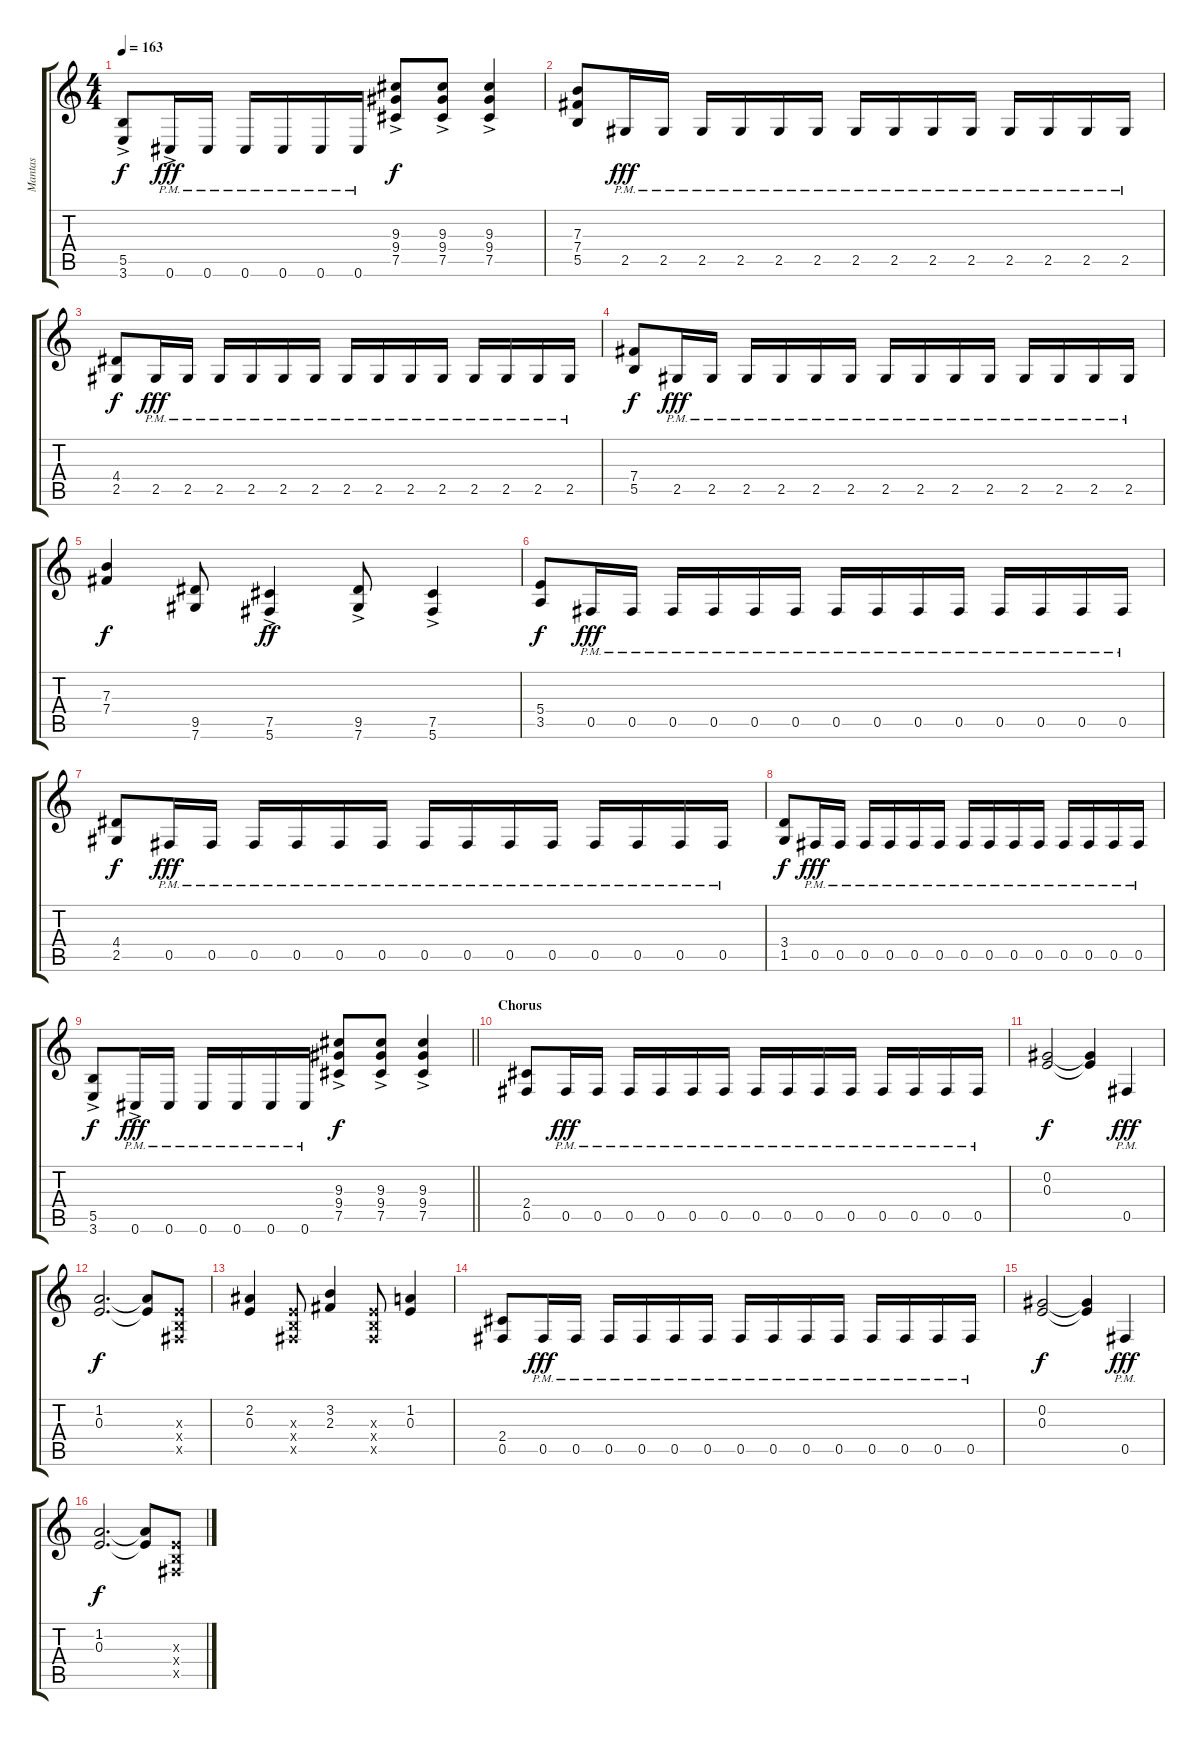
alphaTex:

\track ("Mantas" "Mantas") {instrument distortionguitar}
\staff {score tabs}
\tuning (Db4 Ab3 E3 B2 Gb2 Db2) {hide}
\ts (4 4)
\tempo 163
\clef g2
\ks c
(5.5{ac} 3.6{ac}).8{dy f} 0.6{ac pm}.16{dy fff} 0.6{pm}.16 0.6{pm}.16 0.6{pm}.16 0.6{pm}.16 0.6{pm}.16 (9.3{ac} 9.4{ac} 7.5{ac}).8{dy f} (9.3{ac} 9.4{ac} 7.5{ac}).8 (9.3{ac} 9.4{ac} 7.5{ac}).4 |
(7.3 7.4 5.5).8 2.5{pm}.16{dy fff} 2.5{pm}.16 2.5{pm}.16 2.5{pm}.16 2.5{pm}.16 2.5{pm}.16 2.5{pm}.16 2.5{pm}.16 2.5{pm}.16 2.5{pm}.16 2.5{pm}.16 2.5{pm}.16 2.5{pm}.16 2.5{pm}.16 |
(4.4 2.5).8{dy f} 2.5{pm}.16{dy fff} 2.5{pm}.16 2.5{pm}.16 2.5{pm}.16 2.5{pm}.16 2.5{pm}.16 2.5{pm}.16 2.5{pm}.16 2.5{pm}.16 2.5{pm}.16 2.5{pm}.16 2.5{pm}.16 2.5{pm}.16 2.5{pm}.16 |
(7.4 5.5).8{dy f} 2.5{pm}.16{dy fff} 2.5{pm}.16 2.5{pm}.16 2.5{pm}.16 2.5{pm}.16 2.5{pm}.16 2.5{pm}.16 2.5{pm}.16 2.5{pm}.16 2.5{pm}.16 2.5{pm}.16 2.5{pm}.16 2.5{pm}.16 2.5{pm}.16 |
(7.3 7.4).4{dy f} (9.5 7.6).8 (7.5{ac} 5.6).4{dy ff} (9.5{ac} 7.6).8 (7.5{ac} 5.6).4 |
(5.4 3.5).8{dy f} 0.5{pm}.16{dy fff} 0.5{pm}.16 0.5{pm}.16 0.5{pm}.16 0.5{pm}.16 0.5{pm}.16 0.5{pm}.16 0.5{pm}.16 0.5{pm}.16 0.5{pm}.16 0.5{pm}.16 0.5{pm}.16 0.5{pm}.16 0.5{pm}.16 |
(4.4 2.5).8{dy f} 0.5{pm}.16{dy fff} 0.5{pm}.16 0.5{pm}.16 0.5{pm}.16 0.5{pm}.16 0.5{pm}.16 0.5{pm}.16 0.5{pm}.16 0.5{pm}.16 0.5{pm}.16 0.5{pm}.16 0.5{pm}.16 0.5{pm}.16 0.5{pm}.16 |
(3.4 1.5).8{dy f} 0.5{pm}.16{dy fff} 0.5{pm}.16 0.5{pm}.16 0.5{pm}.16 0.5{pm}.16 0.5{pm}.16 0.5{pm}.16 0.5{pm}.16 0.5{pm}.16 0.5{pm}.16 0.5{pm}.16 0.5{pm}.16 0.5{pm}.16 0.5{pm}.16 |
\barLineRight lightlight
(5.5{ac} 3.6{ac}).8{dy f} 0.6{ac pm}.16{dy fff} 0.6{pm}.16 0.6{pm}.16 0.6{pm}.16 0.6{pm}.16 0.6{pm}.16 (9.3{ac} 9.4{ac} 7.5{ac}).8{dy f} (9.3{ac} 9.4{ac} 7.5{ac}).8 (9.3{ac} 9.4{ac} 7.5{ac}).4 |
\section ("" "Chorus")
(2.4 0.5).8 0.5{pm}.16{dy fff} 0.5{pm}.16 0.5{pm}.16 0.5{pm}.16 0.5{pm}.16 0.5{pm}.16 0.5{pm}.16 0.5{pm}.16 0.5{pm}.16 0.5{pm}.16 0.5{pm}.16 0.5{pm}.16 0.5{pm}.16 0.5{pm}.16 |
(0.2 0.3).2{dy f} (0.2{t} 0.3{t}).4 0.5{pm}.4{dy fff} |
(1.2 0.3).2{d dy f} (1.2{t} 0.3{t}).8 (0.3{x} 0.4{x} 0.5{x}).8 |
(2.2 0.3).4 (0.3{x} 0.4{x} 0.5{x}).8 (3.2 2.3).4 (0.3{x} 0.4{x} 0.5{x}).8 (1.2 0.3).4 |
(2.4 0.5).8 0.5{pm}.16{dy fff} 0.5{pm}.16 0.5{pm}.16 0.5{pm}.16 0.5{pm}.16 0.5{pm}.16 0.5{pm}.16 0.5{pm}.16 0.5{pm}.16 0.5{pm}.16 0.5{pm}.16 0.5{pm}.16 0.5{pm}.16 0.5{pm}.16 |
(0.2 0.3).2{dy f} (0.2{t} 0.3{t}).4 0.5{pm}.4{dy fff} |
(1.2 0.3).2{d dy f} (1.2{t} 0.3{t}).8 (0.3{x} 0.4{x} 0.5{x}).8
